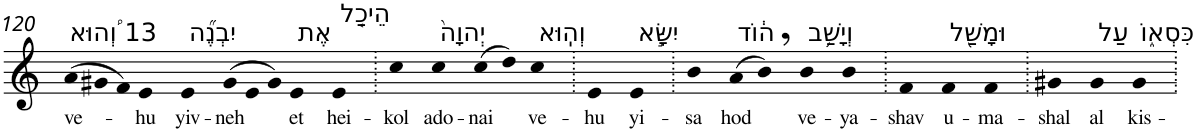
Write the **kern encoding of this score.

**kern	**text
*part1	*part1
*staff1	*staff1
*I"Piano	*
*I'Pno	*
!!LO:PB:g=z
*clefG2	*
*k[]	*
=120	=120
!LO:TX:a:t=13 וְ֠הוּא	!
!	!LO:LY:b
(>12a	ve-
12g#X	.
12f)	.
!	!LO:LY:b
4e	-hu
!LO:TX:a:t=יִבְנֶ֞ה	!
!	!LO:LY:b
4e	yiv-
!	!LO:LY:b
(>12g#	-neh
12e	.
12g#)	.
!LO:TX:a:t=אֶת	!
!	!LO:LY:b
4e	et
!LO:TX:a:t=הֵיכַ֤ל	!
!	!LO:LY:b
4e	hei-
=121.	=121.
!	!LO:LY:b
4cc	-kol
!LO:TX:a:t=יְהוָה֙	!
!	!LO:LY:b
4cc	ado-
!	!LO:LY:b
(>8cc	-nai
8dd)	.
!LO:TX:a:t=וְהֽוּא	!
!	!LO:LY:b
4cc	ve-
=122.	=122.
!	!LO:LY:b
4e	-hu
!LO:TX:a:t=יִשָּׂ֣א	!
!	!LO:LY:b
4e	yi-
=123.	=123.
!	!LO:LY:b
4b	-sa
!LO:TX:a:t=ה֔וֹד	!
!	!LO:LY:b
(>8a	hod
8b,)	.
!LO:TX:a:t=וְיָשַׁ֥ב	!
!	!LO:LY:b
4b	ve-
!	!LO:LY:b
4b	-ya-
=124.	=124.
!	!LO:LY:b
4f	-shav
!LO:TX:a:t=וּמָשַׁ֖ל	!
!	!LO:LY:b
4f	u-
!	!LO:LY:b
4f	-ma-
=125.	=125.
!	!LO:LY:b
4g#X	-shal
!LO:TX:a:t=עַל	!
!	!LO:LY:b
4g#	al
!LO:TX:a:t=כִּסְא֑וֹ	!
!	!LO:LY:b
4g#	kis-
=.	=.
*-	*-
